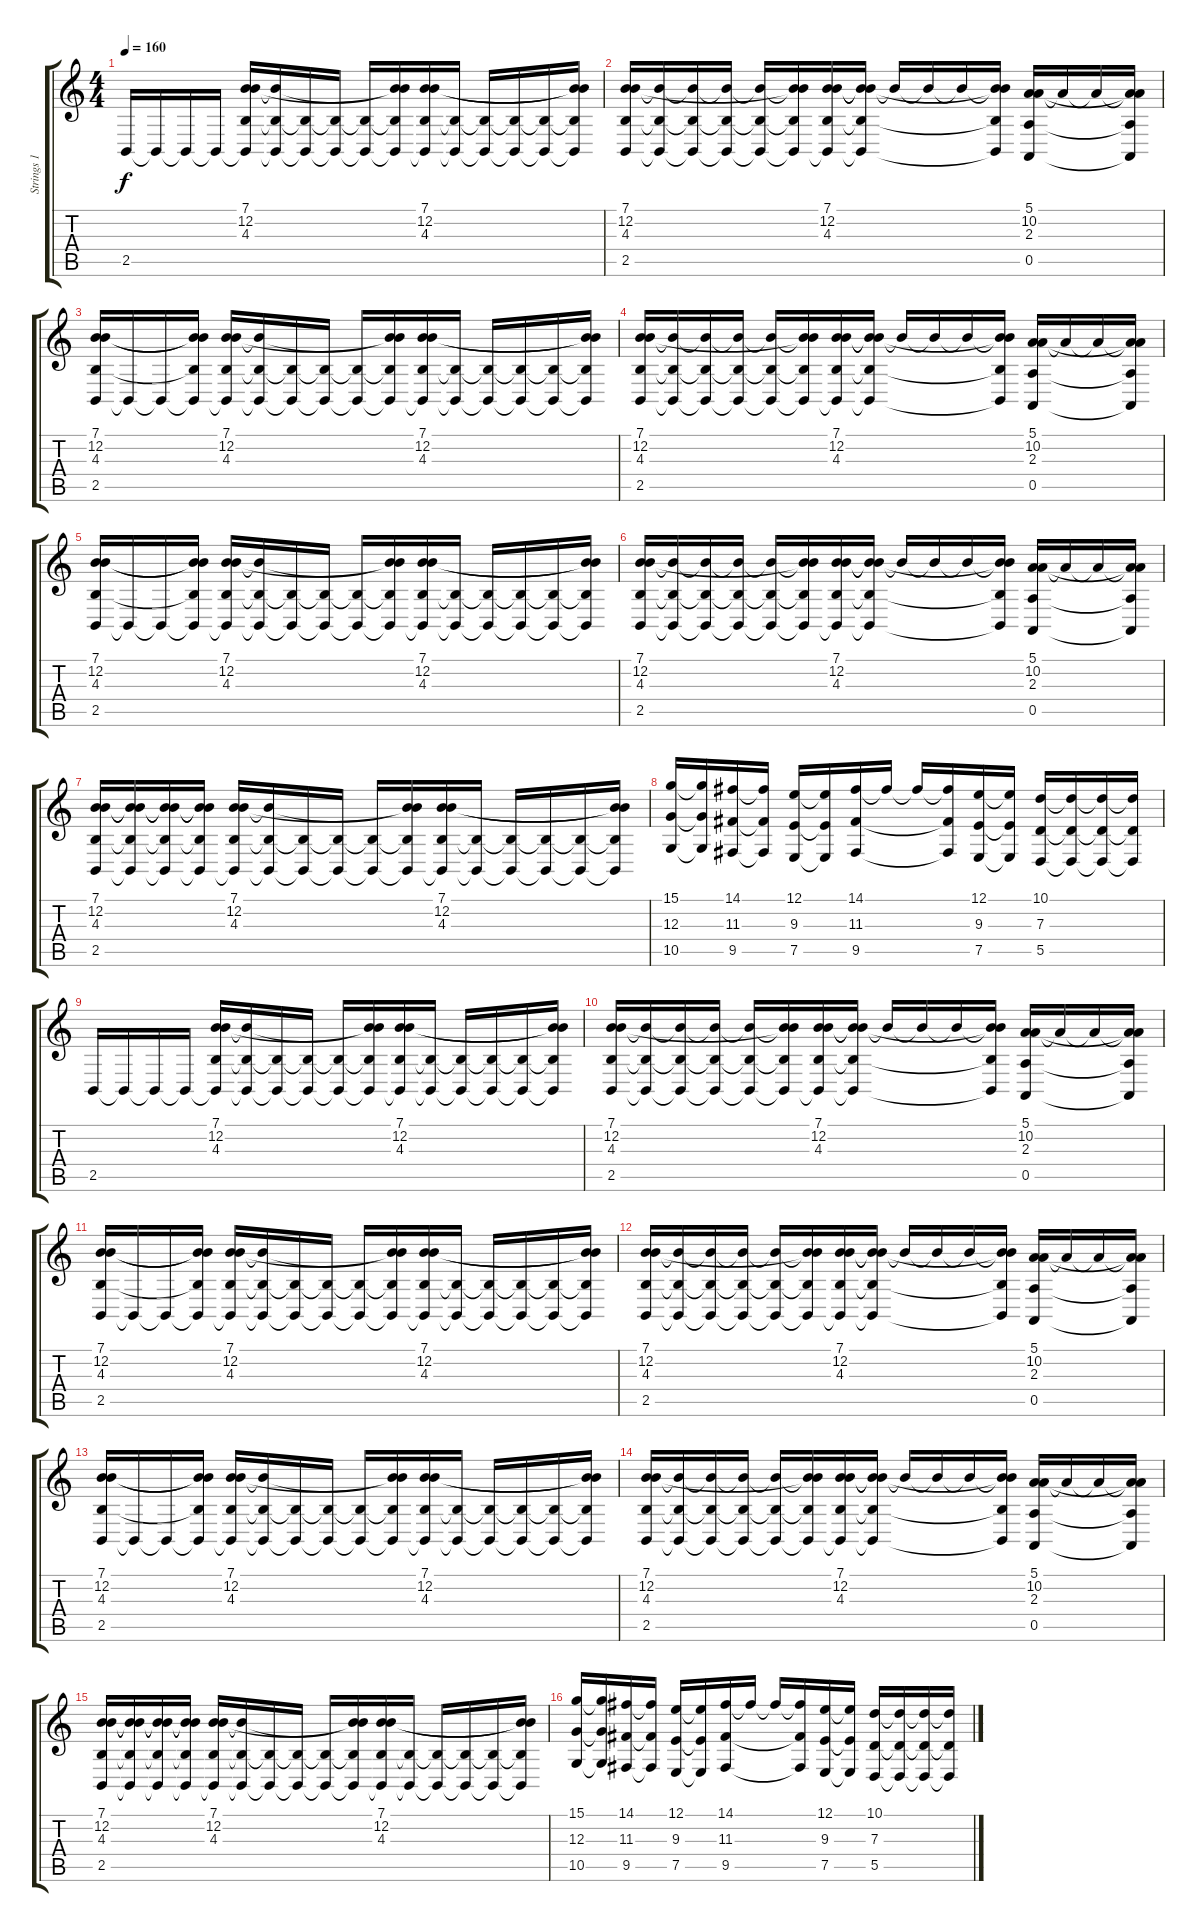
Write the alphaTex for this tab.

\track ("Strings 1" "Strings 1") {instrument stringensemble1}
\staff {score tabs}
\tuning (E4 B3 G3 D3 A2 E2) {hide}
\ts (4 4)
\tempo 160
\clef g2
\ks c
2.5.16{dy f} 2.5{t}.16 2.5{t}.16 2.5{t}.16 (7.1 12.2 4.3 2.5{t}).16 (7.1{t} 4.3{t} 2.5{t}).16 (4.3{t} 2.5{t}).16 (4.3{t} 2.5{t}).16 (4.3{t} 2.5{t}).16 (7.1{t} 12.2{t} 4.3{t} 2.5{t}).16 (7.1 12.2 4.3 2.5{t}).16 (4.3{t} 2.5{t}).16 (4.3{t} 2.5{t}).16 (4.3{t} 2.5{t}).16 (4.3{t} 2.5{t}).16 (7.1{t} 12.2{t} 4.3{t} 2.5{t}).16 |
(7.1 12.2 4.3 2.5).16 (7.1{t} 4.3{t} 2.5{t}).16 (7.1{t} 4.3{t} 2.5{t}).16 (7.1{t} 4.3{t} 2.5{t}).16 (7.1{t} 4.3{t} 2.5{t}).16 (7.1{t} 12.2{t} 4.3{t} 2.5{t}).16 (7.1 12.2 4.3 2.5{t}).16 (7.1{t} 12.2{t} 4.3{t} 2.5{t}).16 7.1{t}.16 7.1{t}.16 7.1{t}.16 (7.1{t} 12.2{t} 4.3{t} 2.5{t}).16 (5.1 10.2 2.3 0.5).16 5.1{t}.16 5.1{t}.16 (5.1{t} 10.2{t} 2.3{t} 0.5{t}).16 |
(7.1 12.2 4.3 2.5).16 2.5{t}.16 2.5{t}.16 (7.1{t} 12.2{t} 4.3{t} 2.5{t}).16 (7.1 12.2 4.3 2.5{t}).16 (7.1{t} 4.3{t} 2.5{t}).16 (4.3{t} 2.5{t}).16 (4.3{t} 2.5{t}).16 (4.3{t} 2.5{t}).16 (7.1{t} 12.2{t} 4.3{t} 2.5{t}).16 (7.1 12.2 4.3 2.5{t}).16 (4.3{t} 2.5{t}).16 (4.3{t} 2.5{t}).16 (4.3{t} 2.5{t}).16 (4.3{t} 2.5{t}).16 (7.1{t} 12.2{t} 4.3{t} 2.5{t}).16 |
(7.1 12.2 4.3 2.5).16 (7.1{t} 4.3{t} 2.5{t}).16 (7.1{t} 4.3{t} 2.5{t}).16 (7.1{t} 4.3{t} 2.5{t}).16 (7.1{t} 4.3{t} 2.5{t}).16 (7.1{t} 12.2{t} 4.3{t} 2.5{t}).16 (7.1 12.2 4.3 2.5{t}).16 (7.1{t} 12.2{t} 4.3{t} 2.5{t}).16 7.1{t}.16 7.1{t}.16 7.1{t}.16 (7.1{t} 12.2{t} 4.3{t} 2.5{t}).16 (5.1 10.2 2.3 0.5).16 5.1{t}.16 5.1{t}.16 (5.1{t} 10.2{t} 2.3{t} 0.5{t}).16 |
(7.1 12.2 4.3 2.5).16 2.5{t}.16 2.5{t}.16 (7.1{t} 12.2{t} 4.3{t} 2.5{t}).16 (7.1 12.2 4.3 2.5{t}).16 (7.1{t} 4.3{t} 2.5{t}).16 (4.3{t} 2.5{t}).16 (4.3{t} 2.5{t}).16 (4.3{t} 2.5{t}).16 (7.1{t} 12.2{t} 4.3{t} 2.5{t}).16 (7.1 12.2 4.3 2.5{t}).16 (4.3{t} 2.5{t}).16 (4.3{t} 2.5{t}).16 (4.3{t} 2.5{t}).16 (4.3{t} 2.5{t}).16 (7.1{t} 12.2{t} 4.3{t} 2.5{t}).16 |
(7.1 12.2 4.3 2.5).16 (7.1{t} 4.3{t} 2.5{t}).16 (7.1{t} 4.3{t} 2.5{t}).16 (7.1{t} 4.3{t} 2.5{t}).16 (7.1{t} 4.3{t} 2.5{t}).16 (7.1{t} 12.2{t} 4.3{t} 2.5{t}).16 (7.1 12.2 4.3 2.5{t}).16 (7.1{t} 12.2{t} 4.3{t} 2.5{t}).16 7.1{t}.16 7.1{t}.16 7.1{t}.16 (7.1{t} 12.2{t} 4.3{t} 2.5{t}).16 (5.1 10.2 2.3 0.5).16 5.1{t}.16 5.1{t}.16 (5.1{t} 10.2{t} 2.3{t} 0.5{t}).16 |
(7.1 12.2 4.3 2.5).16 (7.1{t} 12.2{t} 4.3{t} 2.5{t}).16 (7.1{t} 12.2{t} 4.3{t} 2.5{t}).16 (7.1{t} 12.2{t} 4.3{t} 2.5{t}).16 (7.1 12.2 4.3 2.5{t}).16 (7.1{t} 4.3{t} 2.5{t}).16 (4.3{t} 2.5{t}).16 (4.3{t} 2.5{t}).16 (4.3{t} 2.5{t}).16 (7.1{t} 12.2{t} 4.3{t} 2.5{t}).16 (7.1 12.2 4.3 2.5{t}).16 (4.3{t} 2.5{t}).16 (4.3{t} 2.5{t}).16 (4.3{t} 2.5{t}).16 (4.3{t} 2.5{t}).16 (7.1{t} 12.2{t} 4.3{t} 2.5{t}).16 |
(15.1 12.3 10.5).16 (15.1{t} 12.3{t} 10.5{t}).16 (14.1 11.3 9.5).16 (14.1{t} 11.3{t} 9.5{t}).16 (12.1 9.3 7.5).16 (12.1{t} 9.3{t} 7.5{t}).16 (14.1 11.3 9.5).16 14.1{t}.16 14.1{t}.16 (14.1{t} 11.3{t} 9.5{t}).16 (12.1 9.3 7.5).16 (12.1{t} 9.3{t} 7.5{t}).16 (10.1 7.3 5.5).16 (10.1{t} 7.3{t} 5.5{t}).16 (10.1{t} 7.3{t} 5.5{t}).16 (10.1{t} 7.3{t} 5.5{t}).16 |
2.5.16 2.5{t}.16 2.5{t}.16 2.5{t}.16 (7.1 12.2 4.3 2.5{t}).16 (7.1{t} 4.3{t} 2.5{t}).16 (4.3{t} 2.5{t}).16 (4.3{t} 2.5{t}).16 (4.3{t} 2.5{t}).16 (7.1{t} 12.2{t} 4.3{t} 2.5{t}).16 (7.1 12.2 4.3 2.5{t}).16 (4.3{t} 2.5{t}).16 (4.3{t} 2.5{t}).16 (4.3{t} 2.5{t}).16 (4.3{t} 2.5{t}).16 (7.1{t} 12.2{t} 4.3{t} 2.5{t}).16 |
(7.1 12.2 4.3 2.5).16 (7.1{t} 4.3{t} 2.5{t}).16 (7.1{t} 4.3{t} 2.5{t}).16 (7.1{t} 4.3{t} 2.5{t}).16 (7.1{t} 4.3{t} 2.5{t}).16 (7.1{t} 12.2{t} 4.3{t} 2.5{t}).16 (7.1 12.2 4.3 2.5{t}).16 (7.1{t} 12.2{t} 4.3{t} 2.5{t}).16 7.1{t}.16 7.1{t}.16 7.1{t}.16 (7.1{t} 12.2{t} 4.3{t} 2.5{t}).16 (5.1 10.2 2.3 0.5).16 5.1{t}.16 5.1{t}.16 (5.1{t} 10.2{t} 2.3{t} 0.5{t}).16 |
(7.1 12.2 4.3 2.5).16 2.5{t}.16 2.5{t}.16 (7.1{t} 12.2{t} 4.3{t} 2.5{t}).16 (7.1 12.2 4.3 2.5{t}).16 (7.1{t} 4.3{t} 2.5{t}).16 (4.3{t} 2.5{t}).16 (4.3{t} 2.5{t}).16 (4.3{t} 2.5{t}).16 (7.1{t} 12.2{t} 4.3{t} 2.5{t}).16 (7.1 12.2 4.3 2.5{t}).16 (4.3{t} 2.5{t}).16 (4.3{t} 2.5{t}).16 (4.3{t} 2.5{t}).16 (4.3{t} 2.5{t}).16 (7.1{t} 12.2{t} 4.3{t} 2.5{t}).16 |
(7.1 12.2 4.3 2.5).16 (7.1{t} 4.3{t} 2.5{t}).16 (7.1{t} 4.3{t} 2.5{t}).16 (7.1{t} 4.3{t} 2.5{t}).16 (7.1{t} 4.3{t} 2.5{t}).16 (7.1{t} 12.2{t} 4.3{t} 2.5{t}).16 (7.1 12.2 4.3 2.5{t}).16 (7.1{t} 12.2{t} 4.3{t} 2.5{t}).16 7.1{t}.16 7.1{t}.16 7.1{t}.16 (7.1{t} 12.2{t} 4.3{t} 2.5{t}).16 (5.1 10.2 2.3 0.5).16 5.1{t}.16 5.1{t}.16 (5.1{t} 10.2{t} 2.3{t} 0.5{t}).16 |
(7.1 12.2 4.3 2.5).16 2.5{t}.16 2.5{t}.16 (7.1{t} 12.2{t} 4.3{t} 2.5{t}).16 (7.1 12.2 4.3 2.5{t}).16 (7.1{t} 4.3{t} 2.5{t}).16 (4.3{t} 2.5{t}).16 (4.3{t} 2.5{t}).16 (4.3{t} 2.5{t}).16 (7.1{t} 12.2{t} 4.3{t} 2.5{t}).16 (7.1 12.2 4.3 2.5{t}).16 (4.3{t} 2.5{t}).16 (4.3{t} 2.5{t}).16 (4.3{t} 2.5{t}).16 (4.3{t} 2.5{t}).16 (7.1{t} 12.2{t} 4.3{t} 2.5{t}).16 |
(7.1 12.2 4.3 2.5).16 (7.1{t} 4.3{t} 2.5{t}).16 (7.1{t} 4.3{t} 2.5{t}).16 (7.1{t} 4.3{t} 2.5{t}).16 (7.1{t} 4.3{t} 2.5{t}).16 (7.1{t} 12.2{t} 4.3{t} 2.5{t}).16 (7.1 12.2 4.3 2.5{t}).16 (7.1{t} 12.2{t} 4.3{t} 2.5{t}).16 7.1{t}.16 7.1{t}.16 7.1{t}.16 (7.1{t} 12.2{t} 4.3{t} 2.5{t}).16 (5.1 10.2 2.3 0.5).16 5.1{t}.16 5.1{t}.16 (5.1{t} 10.2{t} 2.3{t} 0.5{t}).16 |
(7.1 12.2 4.3 2.5).16 (7.1{t} 12.2{t} 4.3{t} 2.5{t}).16 (7.1{t} 12.2{t} 4.3{t} 2.5{t}).16 (7.1{t} 12.2{t} 4.3{t} 2.5{t}).16 (7.1 12.2 4.3 2.5{t}).16 (7.1{t} 4.3{t} 2.5{t}).16 (4.3{t} 2.5{t}).16 (4.3{t} 2.5{t}).16 (4.3{t} 2.5{t}).16 (7.1{t} 12.2{t} 4.3{t} 2.5{t}).16 (7.1 12.2 4.3 2.5{t}).16 (4.3{t} 2.5{t}).16 (4.3{t} 2.5{t}).16 (4.3{t} 2.5{t}).16 (4.3{t} 2.5{t}).16 (7.1{t} 12.2{t} 4.3{t} 2.5{t}).16 |
(15.1 12.3 10.5).16 (15.1{t} 12.3{t} 10.5{t}).16 (14.1 11.3 9.5).16 (14.1{t} 11.3{t} 9.5{t}).16 (12.1 9.3 7.5).16 (12.1{t} 9.3{t} 7.5{t}).16 (14.1 11.3 9.5).16 14.1{t}.16 14.1{t}.16 (14.1{t} 11.3{t} 9.5{t}).16 (12.1 9.3 7.5).16 (12.1{t} 9.3{t} 7.5{t}).16 (10.1 7.3 5.5).16 (10.1{t} 7.3{t} 5.5{t}).16 (10.1{t} 7.3{t} 5.5{t}).16 (10.1{t} 7.3{t} 5.5{t}).16
